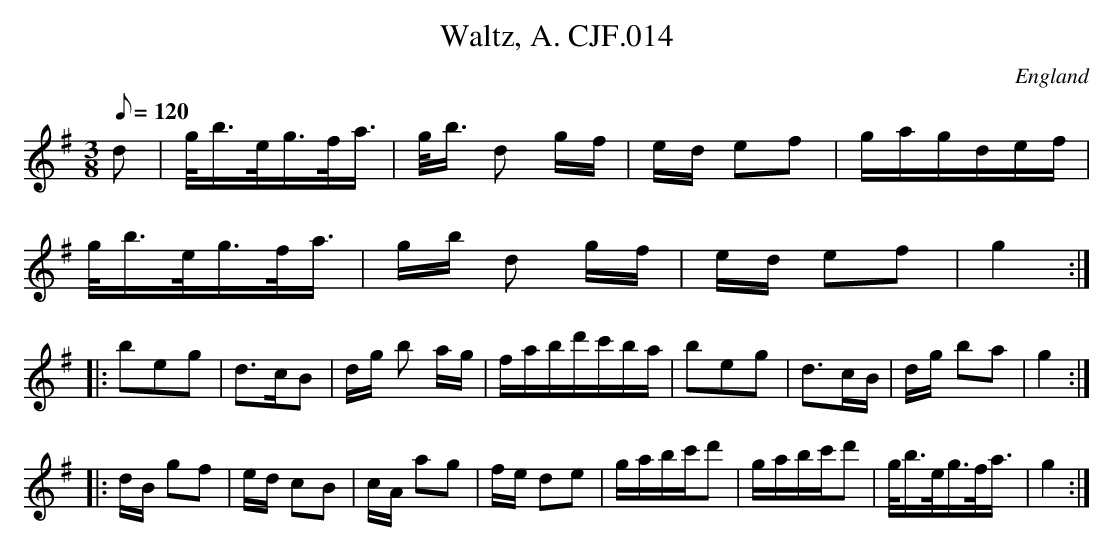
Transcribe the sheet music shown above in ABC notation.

X:1
T:Waltz, A. CJF.014
L:1/16
M:3/8
O:England
Q:1/8=120
K:G
d2|\
g<be<gf<a|g<b d2 gf|ed e2f2|gagdef|!
g<be<gf<a|gb d2 gf|ed e2f2|g4:|!
|:b2e2g2|d3cB2|dg b2 ag|fabd'c'ba|\
b2e2g2|d3cB|dg b2a2|g4:|!
|:dB g2f2|ed c2B2|cA a2g2|fe d2e2|\
gabc'd'2|gabc'd'2|g<be<gf<a|g4:|
